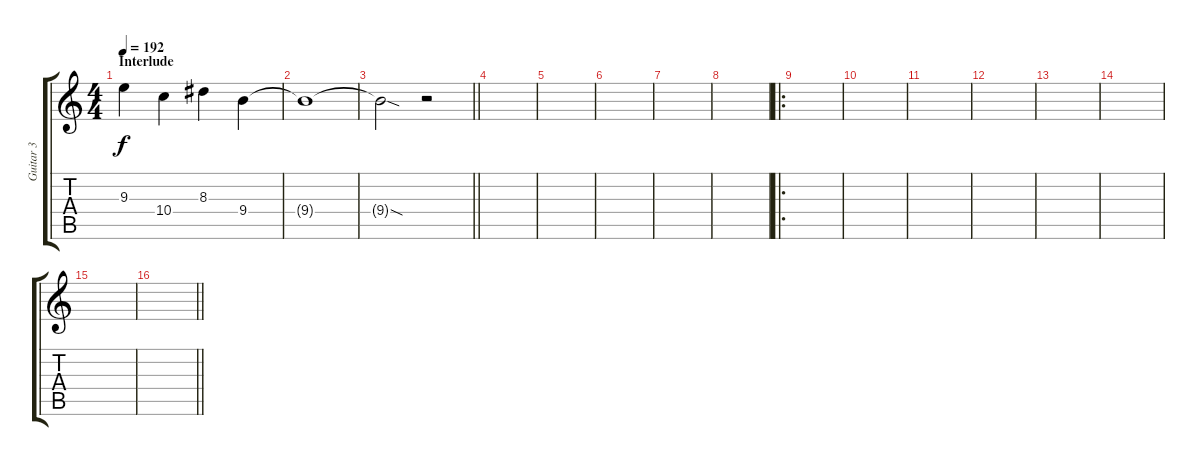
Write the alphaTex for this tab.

\track ("Guitar 3" "Guitar 3") {instrument distortionguitar}
\staff {score tabs}
\tuning (E4 B3 G3 D3 A2 E2) {hide}
\ts (4 4)
\section ("" "Interlude")
\tempo 192
\clef g2
\ks c
9.3.4{dy f instrument distortionguitar} 10.4.4 8.3.4 9.4.4 |
9.4{t}.1 |
\barLineRight lightlight
9.4{sod t}.2 r.2 |
\section ("" "")
|
|
|
|
|
\ro
|
|
|
|
|
|
|
\barLineRight lightlight
